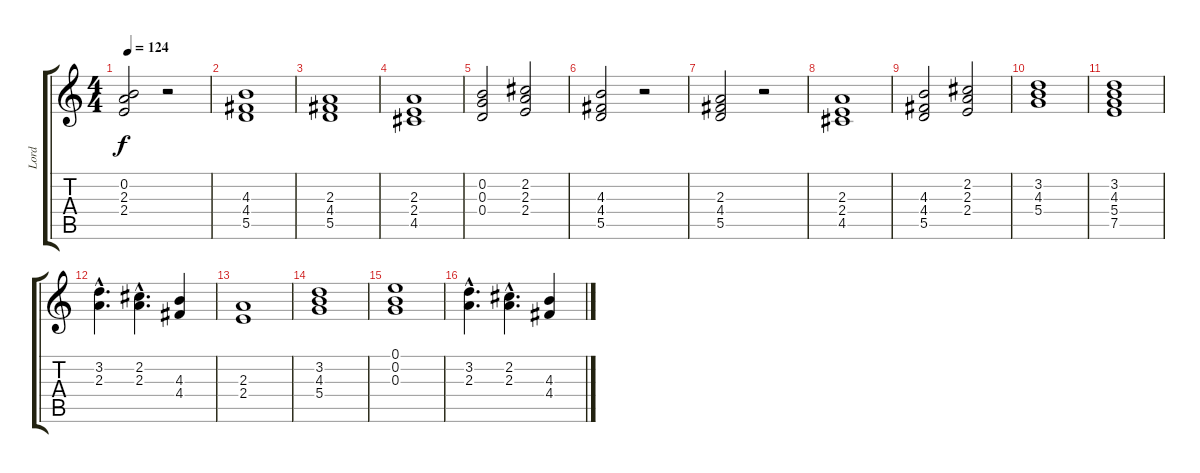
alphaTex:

\track ("Lord" "Lord") {instrument drawbarorgan}
\staff {score tabs}
\tuning (E5 B4 G4 D4 A3 E3) {hide}
\ts (4 4)
\tempo 124
\clef g2
\ks c
(0.2 2.3 2.4).2{dy f} r.2 |
(4.3 4.4 5.5).1 |
(2.3 4.4 5.5).1 |
(2.3 2.4 4.5).1 |
(0.2 0.3 0.4).2 (2.2 2.3 2.4).2 |
(4.3 4.4 5.5).2 r.2 |
(2.3 4.4 5.5).2 r.2 |
(2.3 2.4 4.5).1 |
(4.3 4.4 5.5).2 (2.2 2.3 2.4).2 |
(3.2 4.3 5.4).1 |
(3.2 4.3 5.4 7.5).1 |
(3.2{hac} 2.3{hac}).4{d} (2.2{hac} 2.3{hac}).4{d} (4.3 4.4).4 |
(2.3 2.4).1 |
(3.2 4.3 5.4).1 |
(0.1 0.2 0.3).1 |
(3.2{hac} 2.3{hac}).4{d} (2.2{hac} 2.3{hac}).4{d} (4.3 4.4).4
